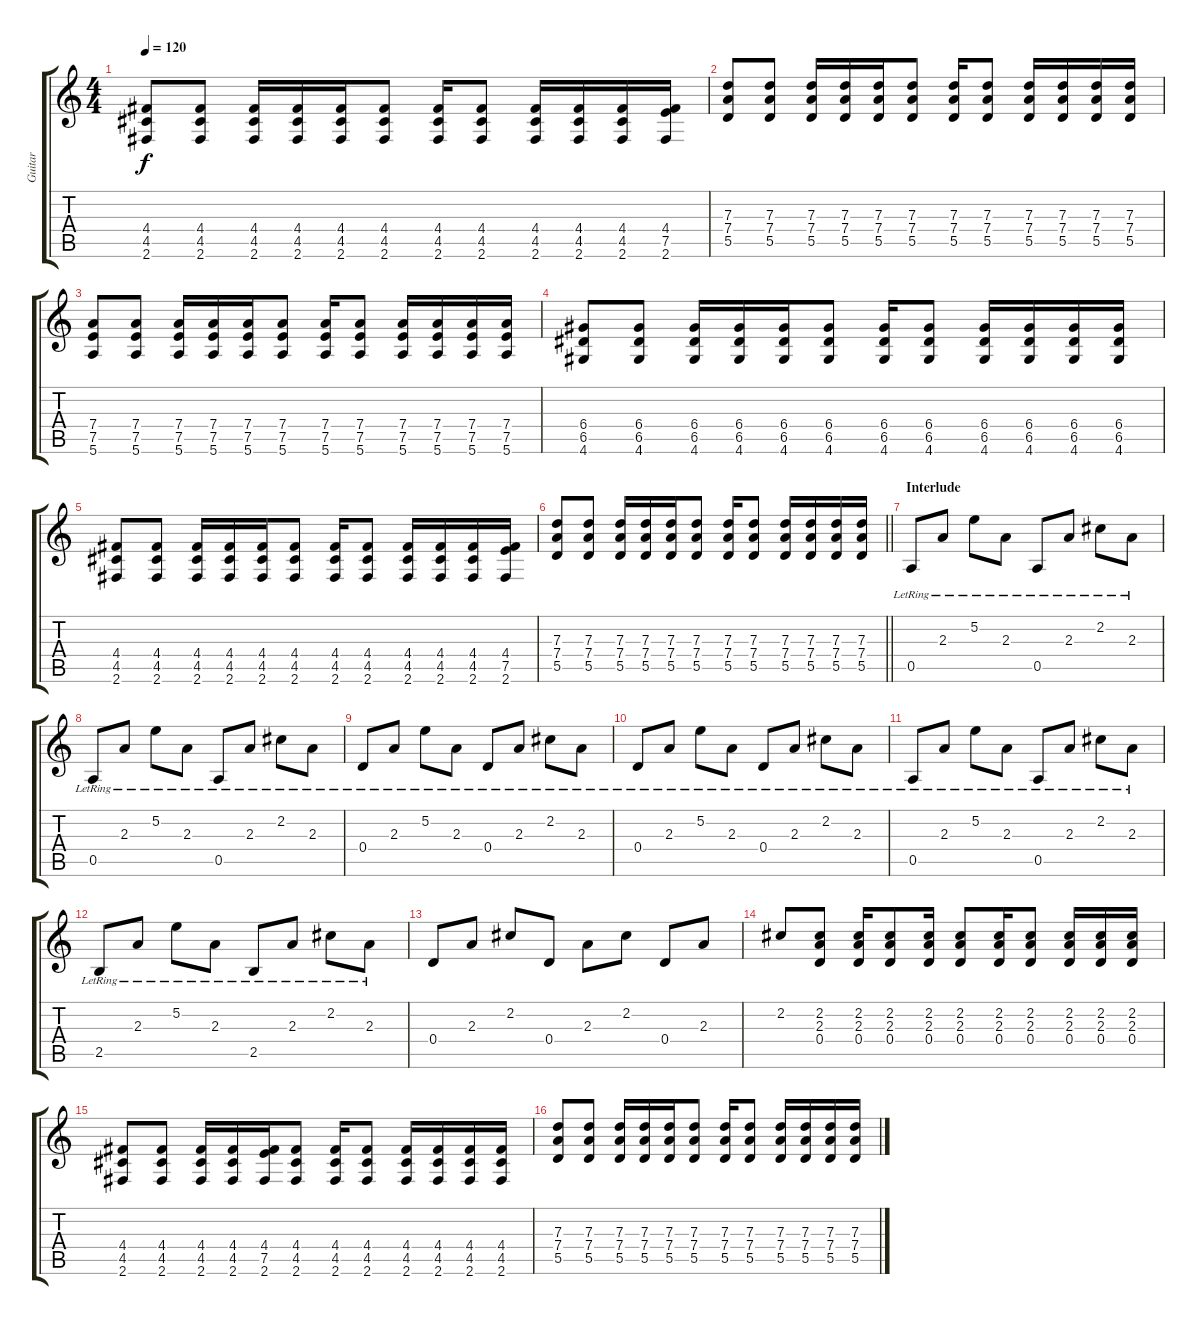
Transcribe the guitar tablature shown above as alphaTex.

\track ("Guitar" "Guitar") {instrument acousticguitarsteel}
\staff {score tabs}
\tuning (E4 B3 G3 D3 A2 E2) {hide}
\ts (4 4)
\tempo 120
\clef g2
\ks c
(4.4 4.5 2.6).8{dy f} (4.4 4.5 2.6).8 (4.4 4.5 2.6).16 (4.4 4.5 2.6).16 (4.4 4.5 2.6).16 (4.4 4.5 2.6).8 (4.4 4.5 2.6).16 (4.4 4.5 2.6).8 (4.4 4.5 2.6).16 (4.4 4.5 2.6).16 (4.4 4.5 2.6).16 (4.4 7.5 2.6).16 |
(7.3 7.4 5.5).8 (7.3 7.4 5.5).8 (7.3 7.4 5.5).16 (7.3 7.4 5.5).16 (7.3 7.4 5.5).16 (7.3 7.4 5.5).8 (7.3 7.4 5.5).16 (7.3 7.4 5.5).8 (7.3 7.4 5.5).16 (7.3 7.4 5.5).16 (7.3 7.4 5.5).16 (7.3 7.4 5.5).16 |
(7.4 7.5 5.6).8 (7.4 7.5 5.6).8 (7.4 7.5 5.6).16 (7.4 7.5 5.6).16 (7.4 7.5 5.6).16 (7.4 7.5 5.6).8 (7.4 7.5 5.6).16 (7.4 7.5 5.6).8 (7.4 7.5 5.6).16 (7.4 7.5 5.6).16 (7.4 7.5 5.6).16 (7.4 7.5 5.6).16 |
(6.4 6.5 4.6).8 (6.4 6.5 4.6).8 (6.4 6.5 4.6).16 (6.4 6.5 4.6).16 (6.4 6.5 4.6).16 (6.4 6.5 4.6).8 (6.4 6.5 4.6).16 (6.4 6.5 4.6).8 (6.4 6.5 4.6).16 (6.4 6.5 4.6).16 (6.4 6.5 4.6).16 (6.4 6.5 4.6).16 |
(4.4 4.5 2.6).8 (4.4 4.5 2.6).8 (4.4 4.5 2.6).16 (4.4 4.5 2.6).16 (4.4 4.5 2.6).16 (4.4 4.5 2.6).8 (4.4 4.5 2.6).16 (4.4 4.5 2.6).8 (4.4 4.5 2.6).16 (4.4 4.5 2.6).16 (4.4 4.5 2.6).16 (4.4 7.5 2.6).16 |
\barLineRight lightlight
(7.3 7.4 5.5).8 (7.3 7.4 5.5).8 (7.3 7.4 5.5).16 (7.3 7.4 5.5).16 (7.3 7.4 5.5).16 (7.3 7.4 5.5).8 (7.3 7.4 5.5).16 (7.3 7.4 5.5).8 (7.3 7.4 5.5).16 (7.3 7.4 5.5).16 (7.3 7.4 5.5).16 (7.3 7.4 5.5).16 |
\section ("" "Interlude")
0.5{lr}.8 2.3{lr}.8 5.2{lr}.8 2.3{lr}.8 0.5{lr}.8 2.3{lr}.8 2.2{lr}.8 2.3{lr}.8 |
0.5{lr}.8 2.3{lr}.8 5.2{lr}.8 2.3{lr}.8 0.5{lr}.8 2.3{lr}.8 2.2{lr}.8 2.3{lr}.8 |
0.4{lr}.8 2.3{lr}.8 5.2{lr}.8 2.3{lr}.8 0.4{lr}.8 2.3{lr}.8 2.2{lr}.8 2.3{lr}.8 |
0.4{lr}.8 2.3{lr}.8 5.2{lr}.8 2.3{lr}.8 0.4{lr}.8 2.3{lr}.8 2.2{lr}.8 2.3{lr}.8 |
0.5{lr}.8 2.3{lr}.8 5.2{lr}.8 2.3{lr}.8 0.5{lr}.8 2.3{lr}.8 2.2{lr}.8 2.3{lr}.8 |
2.5{lr}.8 2.3{lr}.8 5.2{lr}.8 2.3{lr}.8 2.5{lr}.8 2.3{lr}.8 2.2{lr}.8 2.3{lr}.8 |
0.4.8 2.3.8 2.2.8 0.4.8 2.3.8 2.2.8 0.4.8 2.3.8 |
2.2.8 (2.2 2.3 0.4).8 (2.2 2.3 0.4).16 (2.2 2.3 0.4).8 (2.2 2.3 0.4).16 (2.2 2.3 0.4).8 (2.2 2.3 0.4).16 (2.2 2.3 0.4).8 (2.2 2.3 0.4).16 (2.2 2.3 0.4).16 (2.2 2.3 0.4).16 |
(4.4 4.5 2.6).8 (4.4 4.5 2.6).8 (4.4 4.5 2.6).16 (4.4 4.5 2.6).16 (4.4 7.5 2.6).16 (4.4 4.5 2.6).8 (4.4 4.5 2.6).16 (4.4 4.5 2.6).8 (4.4 4.5 2.6).16 (4.4 4.5 2.6).16 (4.4 4.5 2.6).16 (4.4 4.5 2.6).16 |
(7.3 7.4 5.5).8 (7.3 7.4 5.5).8 (7.3 7.4 5.5).16 (7.3 7.4 5.5).16 (7.3 7.4 5.5).16 (7.3 7.4 5.5).8 (7.3 7.4 5.5).16 (7.3 7.4 5.5).8 (7.3 7.4 5.5).16 (7.3 7.4 5.5).16 (7.3 7.4 5.5).16 (7.3 7.4 5.5).16
